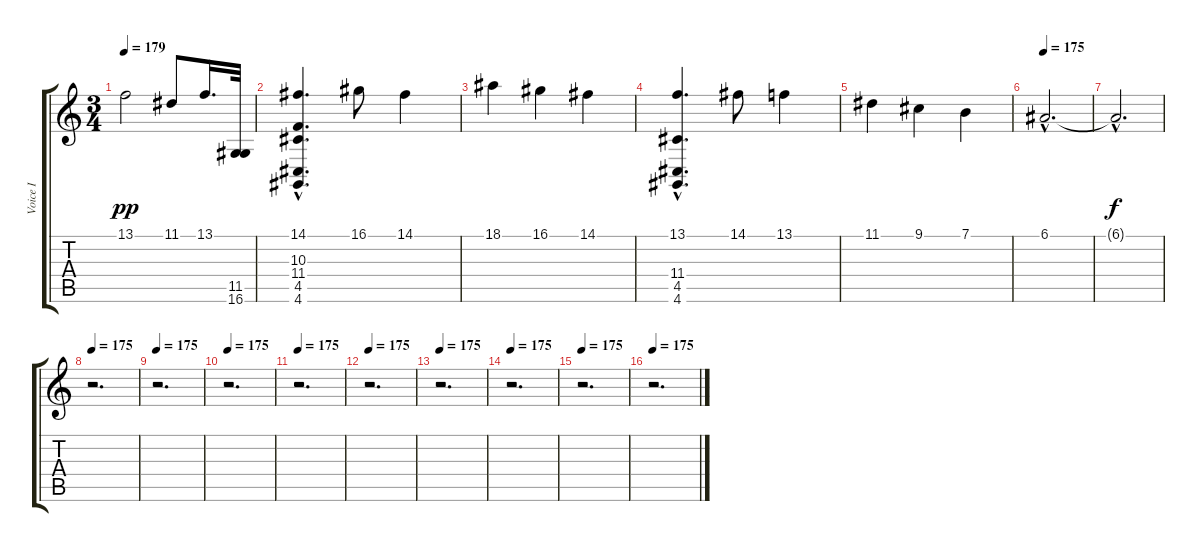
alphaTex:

\track ("Voice I" "Voice I") {instrument stringensemble1}
\staff {score tabs}
\tuning (E4 B3 G3 D3 A2 E2) {hide}
\ts (3 4)
\tempo 179
\clef g2
\ks c
13.1.2{dy pp} 11.1.8 13.1.16{d} (11.5 16.6).32 |
(14.1{hac} 10.3 11.4 4.5 4.6).4{d volume 10 instrument stringensemble1} 16.1.8 14.1.4 |
18.1.4 16.1.4 14.1.4 |
(13.1{hac} 11.4 4.5 4.6).4{d} 14.1.8 13.1.4 |
11.1.4 9.1.4 7.1.4 |
\tempo 175
6.1{hac}.2{d} |
6.1{hac t}.2{d dy f} |
\tempo 175
r.2{d} |
\tempo 175
r.2{d} |
\tempo 175
r.2{d} |
\tempo 175
r.2{d} |
\tempo 175
r.2{d} |
\tempo 175
r.2{d} |
\tempo 175
r.2{d} |
\tempo 175
r.2{d} |
\tempo 175
r.2{d}
